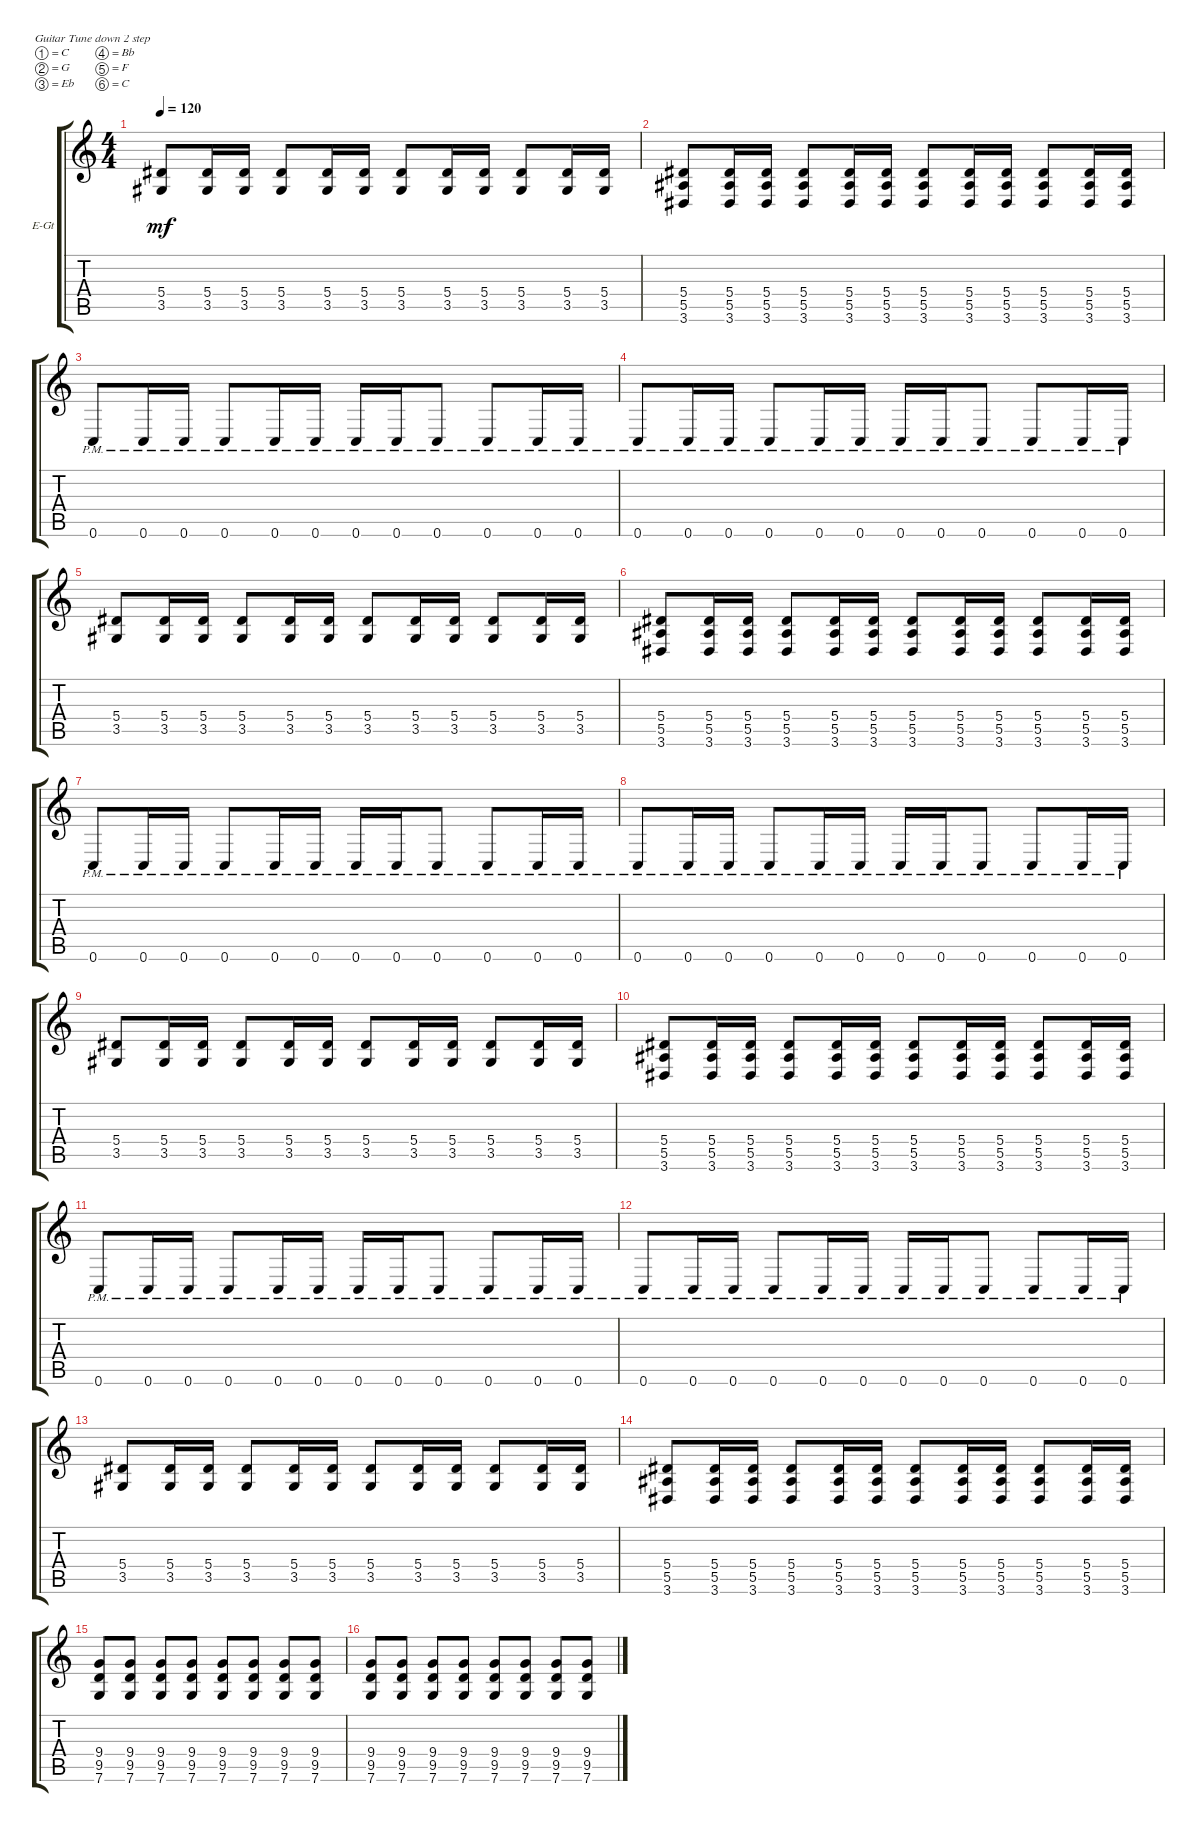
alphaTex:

\bracketExtendMode groupsimilarinstruments
\firstSystemTrackNameOrientation horizontal
\otherSystemsTrackNameOrientation horizontal
\track ("Electric Guitar 2" "E-Gt") {instrument distortionguitar}
\staff {score tabs}
\tuning (C4 G3 Eb3 Bb2 F2 C2)
\ts (4 4)
\tempo 120
\clef g2
\ks c
(3.5 5.4).8{dy mf} (3.5 5.4).16 (3.5 5.4).16 (3.5 5.4).8 (3.5 5.4).16 (3.5 5.4).16 (3.5 5.4).8 (3.5 5.4).16 (3.5 5.4).16 (3.5 5.4).8 (3.5 5.4).16 (3.5 5.4).16 |
(5.5 5.4 3.6).8 (5.5 5.4 3.6).16 (5.5 5.4 3.6).16 (5.5 5.4 3.6).8 (5.5 5.4 3.6).16 (5.5 5.4 3.6).16 (5.5 5.4 3.6).8 (5.5 5.4 3.6).16 (5.5 5.4 3.6).16 (5.5 5.4 3.6).8 (5.5 5.4 3.6).16 (5.5 5.4 3.6).16 |
0.6{pm}.8 0.6{pm}.16 0.6{pm}.16 0.6{pm}.8 0.6{pm}.16 0.6{pm}.16 0.6{pm}.16 0.6{pm}.16 0.6{pm}.8 0.6{pm}.8 0.6{pm}.16 0.6{pm}.16 |
0.6{pm}.8 0.6{pm}.16 0.6{pm}.16 0.6{pm}.8 0.6{pm}.16 0.6{pm}.16 0.6{pm}.16 0.6{pm}.16 0.6{pm}.8 0.6{pm}.8 0.6{pm}.16 0.6{pm}.16 |
(3.5 5.4).8 (3.5 5.4).16 (3.5 5.4).16 (3.5 5.4).8 (3.5 5.4).16 (3.5 5.4).16 (3.5 5.4).8 (3.5 5.4).16 (3.5 5.4).16 (3.5 5.4).8 (3.5 5.4).16 (3.5 5.4).16 |
(5.5 5.4 3.6).8 (5.5 5.4 3.6).16 (5.5 5.4 3.6).16 (5.5 5.4 3.6).8 (5.5 5.4 3.6).16 (5.5 5.4 3.6).16 (5.5 5.4 3.6).8 (5.5 5.4 3.6).16 (5.5 5.4 3.6).16 (5.5 5.4 3.6).8 (5.5 5.4 3.6).16 (5.5 5.4 3.6).16 |
0.6{pm}.8 0.6{pm}.16 0.6{pm}.16 0.6{pm}.8 0.6{pm}.16 0.6{pm}.16 0.6{pm}.16 0.6{pm}.16 0.6{pm}.8 0.6{pm}.8 0.6{pm}.16 0.6{pm}.16 |
0.6{pm}.8 0.6{pm}.16 0.6{pm}.16 0.6{pm}.8 0.6{pm}.16 0.6{pm}.16 0.6{pm}.16 0.6{pm}.16 0.6{pm}.8 0.6{pm}.8 0.6{pm}.16 0.6{pm}.16 |
(3.5 5.4).8 (3.5 5.4).16 (3.5 5.4).16 (3.5 5.4).8 (3.5 5.4).16 (3.5 5.4).16 (3.5 5.4).8 (3.5 5.4).16 (3.5 5.4).16 (3.5 5.4).8 (3.5 5.4).16 (3.5 5.4).16 |
(5.5 5.4 3.6).8 (5.5 5.4 3.6).16 (5.5 5.4 3.6).16 (5.5 5.4 3.6).8 (5.5 5.4 3.6).16 (5.5 5.4 3.6).16 (5.5 5.4 3.6).8 (5.5 5.4 3.6).16 (5.5 5.4 3.6).16 (5.5 5.4 3.6).8 (5.5 5.4 3.6).16 (5.5 5.4 3.6).16 |
0.6{pm}.8 0.6{pm}.16 0.6{pm}.16 0.6{pm}.8 0.6{pm}.16 0.6{pm}.16 0.6{pm}.16 0.6{pm}.16 0.6{pm}.8 0.6{pm}.8 0.6{pm}.16 0.6{pm}.16 |
0.6{pm}.8 0.6{pm}.16 0.6{pm}.16 0.6{pm}.8 0.6{pm}.16 0.6{pm}.16 0.6{pm}.16 0.6{pm}.16 0.6{pm}.8 0.6{pm}.8 0.6{pm}.16 0.6{pm}.16 |
(3.5 5.4).8 (3.5 5.4).16 (3.5 5.4).16 (3.5 5.4).8 (3.5 5.4).16 (3.5 5.4).16 (3.5 5.4).8 (3.5 5.4).16 (3.5 5.4).16 (3.5 5.4).8 (3.5 5.4).16 (3.5 5.4).16 |
(5.5 5.4 3.6).8 (5.5 5.4 3.6).16 (5.5 5.4 3.6).16 (5.5 5.4 3.6).8 (5.5 5.4 3.6).16 (5.5 5.4 3.6).16 (5.5 5.4 3.6).8 (5.5 5.4 3.6).16 (5.5 5.4 3.6).16 (5.5 5.4 3.6).8 (5.5 5.4 3.6).16 (5.5 5.4 3.6).16 |
(7.6 9.5 9.4).8 (7.6 9.5 9.4).8 (7.6 9.5 9.4).8 (7.6 9.5 9.4).8 (7.6 9.5 9.4).8 (7.6 9.5 9.4).8 (7.6 9.5 9.4).8 (7.6 9.5 9.4).8 |
(7.6 9.5 9.4).8 (7.6 9.5 9.4).8 (7.6 9.5 9.4).8 (7.6 9.5 9.4).8 (7.6 9.5 9.4).8 (7.6 9.5 9.4).8 (7.6 9.5 9.4).8 (7.6 9.5 9.4).8
